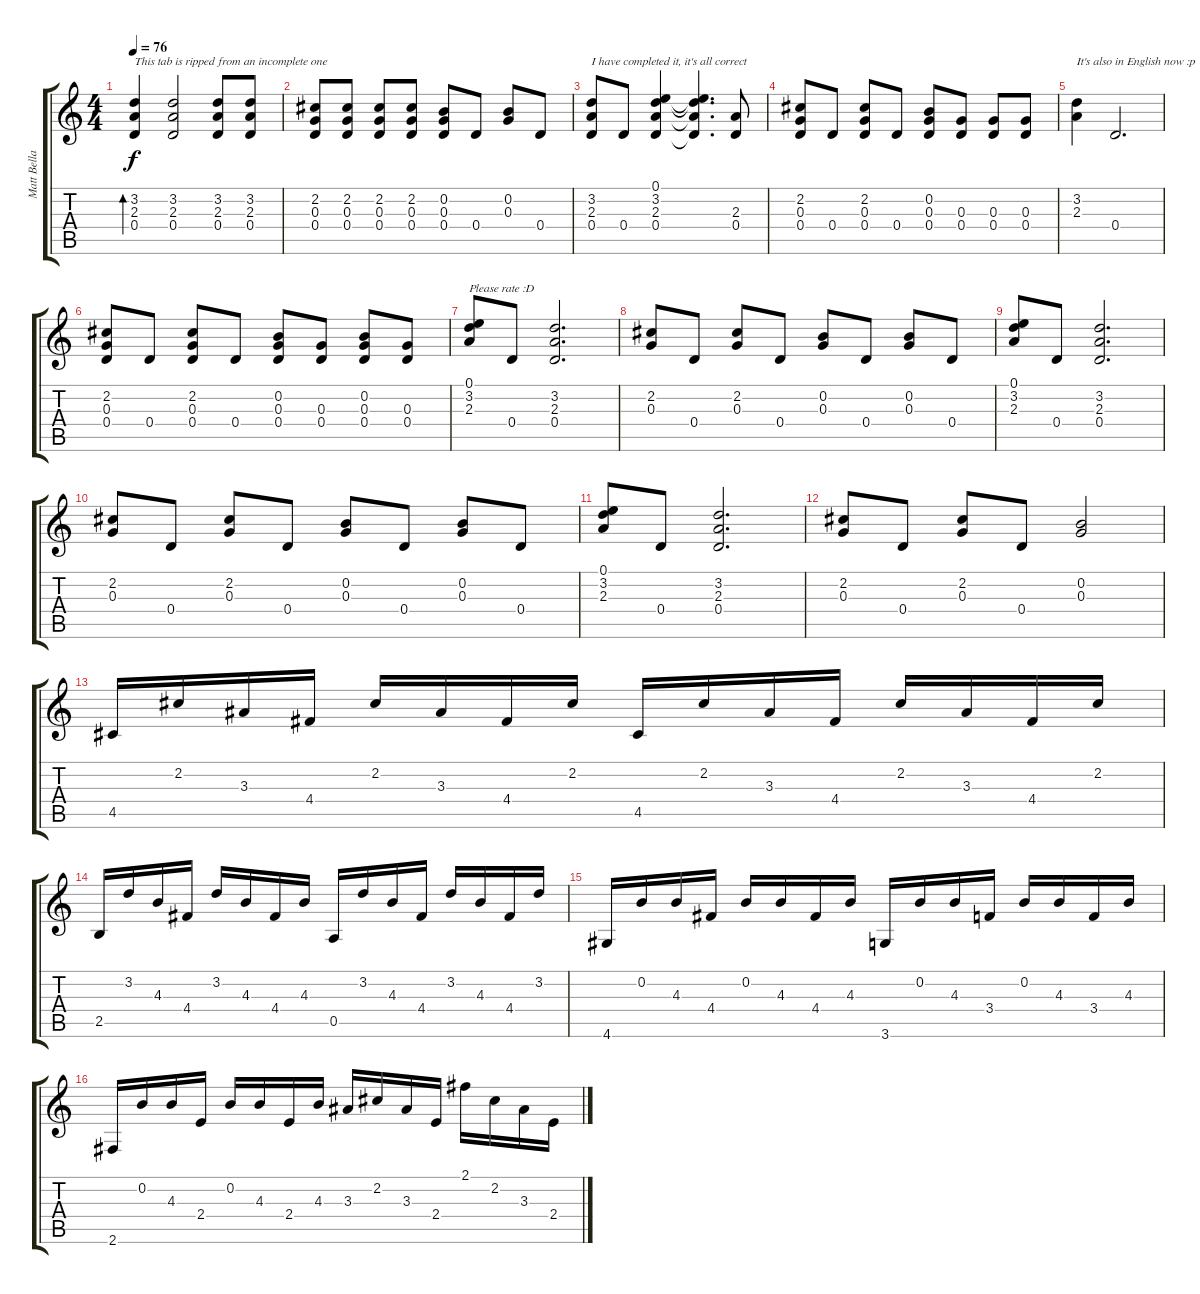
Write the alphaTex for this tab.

\track ("Matt Bellamy" "Matt Bella") {instrument electricguitarclean}
\staff {score tabs}
\tuning (E4 B3 G3 D3 A2 E2) {hide}
\ts (4 4)
\tempo 76
\clef g2
\ks c
(3.2 2.3 0.4).4{bd 240 txt "This tab is ripped from an incomplete one" dy f instrument electricguitarclean} (3.2 2.3 0.4).2 (3.2 2.3 0.4).8 (3.2 2.3 0.4).8 |
(2.2 0.3 0.4).8 (2.2 0.3 0.4).8 (2.2 0.3 0.4).8 (2.2 0.3 0.4).8 (0.2 0.3 0.4).8 0.4.8 (0.2 0.3).8 0.4.8 |
(3.2 2.3 0.4).8{txt "I have completed it, it's all correct"} 0.4.8 (0.1 3.2 2.3 0.4).4 (0.1{t} 3.2{t} 2.3{t} 0.4{t}).4{d} (2.3 0.4).8 |
(2.2 0.3 0.4).8 0.4.8 (2.2 0.3 0.4).8 0.4.8 (0.2 0.3 0.4).8 (0.3 0.4).8 (0.3 0.4).8 (0.3 0.4).8 |
(3.2 2.3).4{txt "It's also in English now :p"} 0.4.2{d} |
(2.2 0.3 0.4).8 0.4.8 (2.2 0.3 0.4).8 0.4.8 (0.2 0.3 0.4).8 (0.3 0.4).8 (0.2 0.3 0.4).8 (0.3 0.4).8 |
(0.1 3.2 2.3).8{txt "Please rate :D"} 0.4.8 (3.2 2.3 0.4).2{d} |
(2.2 0.3).8 0.4.8 (2.2 0.3).8 0.4.8 (0.2 0.3).8 0.4.8 (0.2 0.3).8 0.4.8 |
(0.1 3.2 2.3).8 0.4.8 (3.2 2.3 0.4).2{d} |
(2.2 0.3).8 0.4.8 (2.2 0.3).8 0.4.8 (0.2 0.3).8 0.4.8 (0.2 0.3).8 0.4.8 |
(0.1 3.2 2.3).8 0.4.8 (3.2 2.3 0.4).2{d} |
(2.2 0.3).8 0.4.8 (2.2 0.3).8 0.4.8 (0.2 0.3).2 |
4.5.16 2.2.16 3.3.16 4.4.16 2.2.16 3.3.16 4.4.16 2.2.16 4.5.16 2.2.16 3.3.16 4.4.16 2.2.16 3.3.16 4.4.16 2.2.16 |
2.5.16 3.2.16 4.3.16 4.4.16 3.2.16 4.3.16 4.4.16 4.3.16 0.5.16 3.2.16 4.3.16 4.4.16 3.2.16 4.3.16 4.4.16 3.2.16 |
4.6.16 0.2.16 4.3.16 4.4.16 0.2.16 4.3.16 4.4.16 4.3.16 3.6.16 0.2.16 4.3.16 3.4.16 0.2.16 4.3.16 3.4.16 4.3.16 |
2.6.16 0.2.16 4.3.16 2.4.16 0.2.16 4.3.16 2.4.16 4.3.16 3.3.16 2.2.16 3.3.16 2.4.16 2.1.16 2.2.16 3.3.16 2.4.16
